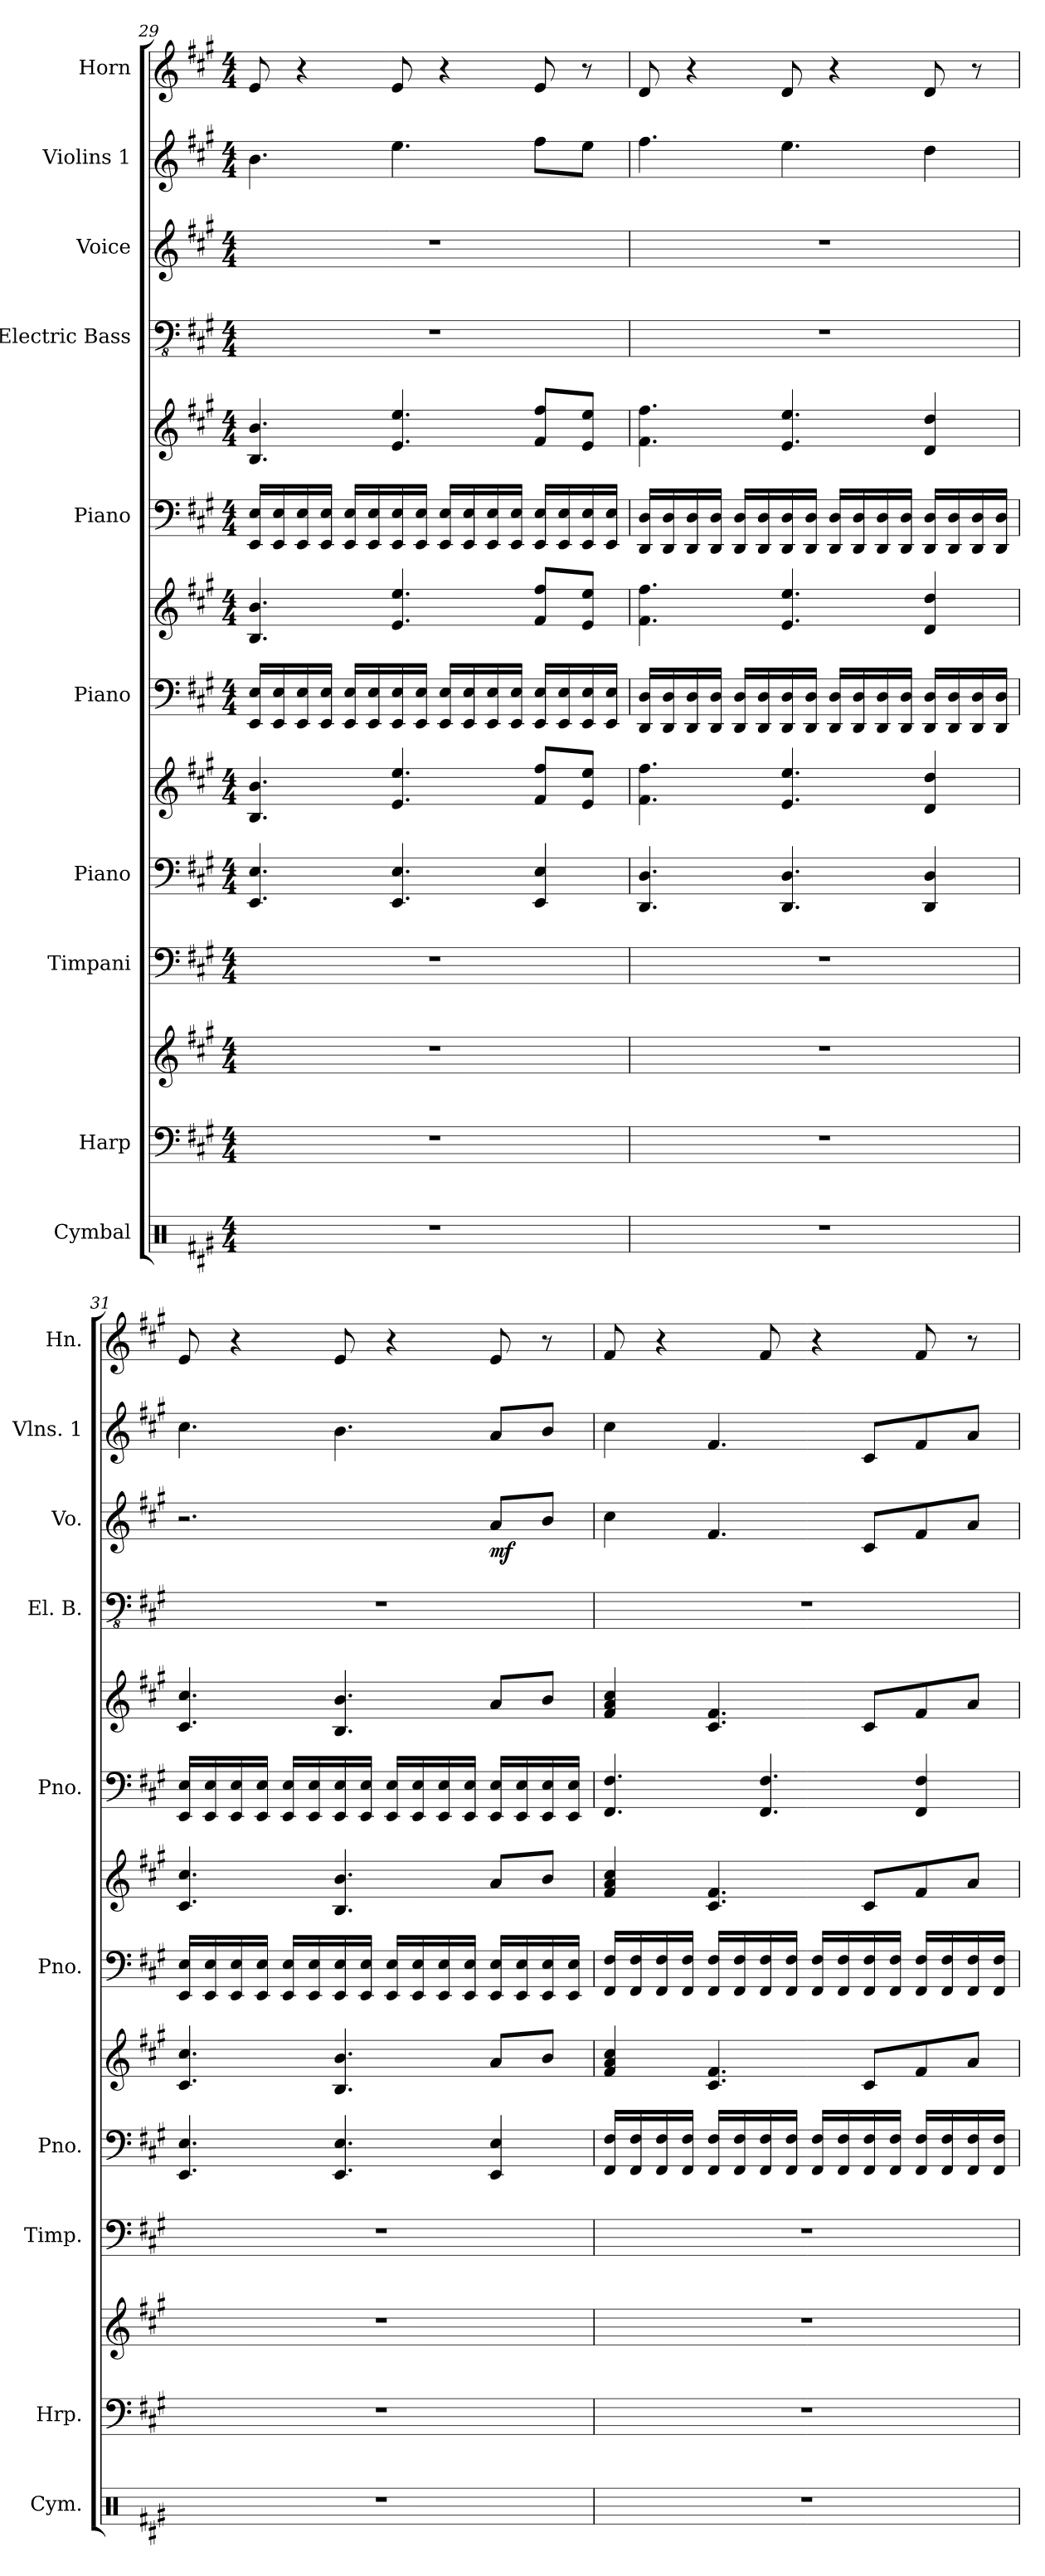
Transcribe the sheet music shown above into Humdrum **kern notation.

**kern	**kern	**kern	**kern	**kern	**kern	**kern	**kern	**kern	**kern	**kern	**kern	**dynam	**kern	**kern
*part10	*part9	*part9	*part8	*part7	*part7	*part6	*part6	*part5	*part5	*part4	*part3	*part3	*part2	*part1
*staff14	*staff13	*staff12	*staff11	*staff10	*staff9	*staff8	*staff7	*staff6	*staff5	*staff4	*staff3	*staff3	*staff2	*staff1
*I"Cymbal	*I"Harp	*	*I"Timpani	*I"Piano	*	*I"Piano	*	*I"Piano	*	*I"Electric Bass	*I"Voice	*	*I"Violins 1	*I"Horn
*I'Cym.	*I'Hrp.	*	*I'Timp.	*I'Pno.	*	*I'Pno.	*	*I'Pno.	*	*I'El. B.	*I'Vo.	*	*I'Vlns. 1	*I'Hn.
!!LO:PB:g=z
*clefX	*clefF4	*clefG2	*clefF4	*clefF4	*clefG2	*clefF4	*clefG2	*clefF4	*clefG2	*clefFv4	*clefG2	*	*clefG2	*clefG2
*	*	*	*	*	*	*	*	*	*	*	*	*	*	*ITrd4c7
*k[f#c#g#]	*k[f#c#g#]	*k[f#c#g#]	*k[f#c#g#]	*k[f#c#g#]	*k[f#c#g#]	*k[f#c#g#]	*k[f#c#g#]	*k[f#c#g#]	*k[f#c#g#]	*k[f#c#g#]	*k[f#c#g#]	*	*k[f#c#g#]	*k[f#c#]
*A:	*A:	*A:	*A:	*A:	*A:	*A:	*A:	*A:	*A:	*A:	*A:	*	*A:	*D:
*M4/4	*M4/4	*M4/4	*M4/4	*M4/4	*M4/4	*M4/4	*M4/4	*M4/4	*M4/4	*M4/4	*M4/4	*	*M4/4	*M4/4
=29	=29	=29	=29	=29	=29	=29	=29	=29	=29	=29	=29	=29	=29	=29
1r	1r	1r	1r	4.EE/ 4.E/	4.B/ 4.b/	16EE/ 16E/LL	4.B/ 4.b/	16EE/ 16E/LL	4.B/ 4.b/	1r	1r	.	4.b\	8A/
.	.	.	.	.	.	16EE/ 16E/	.	16EE/ 16E/	.	.	.	.	.	.
.	.	.	.	.	.	16EE/ 16E/	.	16EE/ 16E/	.	.	.	.	.	4r
.	.	.	.	.	.	16EE/ 16E/JJ	.	16EE/ 16E/JJ	.	.	.	.	.	.
.	.	.	.	.	.	16EE/ 16E/LL	.	16EE/ 16E/LL	.	.	.	.	.	.
.	.	.	.	.	.	16EE/ 16E/	.	16EE/ 16E/	.	.	.	.	.	.
.	.	.	.	4.EE/ 4.E/	4.e/ 4.ee/	16EE/ 16E/	4.e/ 4.ee/	16EE/ 16E/	4.e/ 4.ee/	.	.	.	4.ee\	8A/
.	.	.	.	.	.	16EE/ 16E/JJ	.	16EE/ 16E/JJ	.	.	.	.	.	.
.	.	.	.	.	.	16EE/ 16E/LL	.	16EE/ 16E/LL	.	.	.	.	.	4r
.	.	.	.	.	.	16EE/ 16E/	.	16EE/ 16E/	.	.	.	.	.	.
.	.	.	.	.	.	16EE/ 16E/	.	16EE/ 16E/	.	.	.	.	.	.
.	.	.	.	.	.	16EE/ 16E/JJ	.	16EE/ 16E/JJ	.	.	.	.	.	.
.	.	.	.	4EE/ 4E/	8f#/ 8ff#/L	16EE/ 16E/LL	8f#/ 8ff#/L	16EE/ 16E/LL	8f#/ 8ff#/L	.	.	.	8ff#\L	8A/
.	.	.	.	.	.	16EE/ 16E/	.	16EE/ 16E/	.	.	.	.	.	.
.	.	.	.	.	8e/ 8ee/J	16EE/ 16E/	8e/ 8ee/J	16EE/ 16E/	8e/ 8ee/J	.	.	.	8ee\J	8r
.	.	.	.	.	.	16EE/ 16E/JJ	.	16EE/ 16E/JJ	.	.	.	.	.	.
=30	=30	=30	=30	=30	=30	=30	=30	=30	=30	=30	=30	=30	=30	=30
1r	1r	1r	1r	4.DD/ 4.D/	4.f#\ 4.ff#\	16DD/ 16D/LL	4.f#\ 4.ff#\	16DD/ 16D/LL	4.f#\ 4.ff#\	1r	1r	.	4.ff#\	8G/
.	.	.	.	.	.	16DD/ 16D/	.	16DD/ 16D/	.	.	.	.	.	.
.	.	.	.	.	.	16DD/ 16D/	.	16DD/ 16D/	.	.	.	.	.	4r
.	.	.	.	.	.	16DD/ 16D/JJ	.	16DD/ 16D/JJ	.	.	.	.	.	.
.	.	.	.	.	.	16DD/ 16D/LL	.	16DD/ 16D/LL	.	.	.	.	.	.
.	.	.	.	.	.	16DD/ 16D/	.	16DD/ 16D/	.	.	.	.	.	.
.	.	.	.	4.DD/ 4.D/	4.e/ 4.ee/	16DD/ 16D/	4.e/ 4.ee/	16DD/ 16D/	4.e/ 4.ee/	.	.	.	4.ee\	8G/
.	.	.	.	.	.	16DD/ 16D/JJ	.	16DD/ 16D/JJ	.	.	.	.	.	.
.	.	.	.	.	.	16DD/ 16D/LL	.	16DD/ 16D/LL	.	.	.	.	.	4r
.	.	.	.	.	.	16DD/ 16D/	.	16DD/ 16D/	.	.	.	.	.	.
.	.	.	.	.	.	16DD/ 16D/	.	16DD/ 16D/	.	.	.	.	.	.
.	.	.	.	.	.	16DD/ 16D/JJ	.	16DD/ 16D/JJ	.	.	.	.	.	.
.	.	.	.	4DD/ 4D/	4d/ 4dd/	16DD/ 16D/LL	4d/ 4dd/	16DD/ 16D/LL	4d/ 4dd/	.	.	.	4dd\	8G/
.	.	.	.	.	.	16DD/ 16D/	.	16DD/ 16D/	.	.	.	.	.	.
.	.	.	.	.	.	16DD/ 16D/	.	16DD/ 16D/	.	.	.	.	.	8r
.	.	.	.	.	.	16DD/ 16D/JJ	.	16DD/ 16D/JJ	.	.	.	.	.	.
!!LO:PB:g=z
=31	=31	=31	=31	=31	=31	=31	=31	=31	=31	=31	=31	=31	=31	=31
1r	1r	1r	1r	4.EE/ 4.E/	4.c#/ 4.cc#/	16EE/ 16E/LL	4.c#/ 4.cc#/	16EE/ 16E/LL	4.c#/ 4.cc#/	1r	2.r	.	4.cc#\	8A/
.	.	.	.	.	.	16EE/ 16E/	.	16EE/ 16E/	.	.	.	.	.	.
.	.	.	.	.	.	16EE/ 16E/	.	16EE/ 16E/	.	.	.	.	.	4r
.	.	.	.	.	.	16EE/ 16E/JJ	.	16EE/ 16E/JJ	.	.	.	.	.	.
.	.	.	.	.	.	16EE/ 16E/LL	.	16EE/ 16E/LL	.	.	.	.	.	.
.	.	.	.	.	.	16EE/ 16E/	.	16EE/ 16E/	.	.	.	.	.	.
.	.	.	.	4.EE/ 4.E/	4.B/ 4.b/	16EE/ 16E/	4.B/ 4.b/	16EE/ 16E/	4.B/ 4.b/	.	.	.	4.b\	8A/
.	.	.	.	.	.	16EE/ 16E/JJ	.	16EE/ 16E/JJ	.	.	.	.	.	.
.	.	.	.	.	.	16EE/ 16E/LL	.	16EE/ 16E/LL	.	.	.	.	.	4r
.	.	.	.	.	.	16EE/ 16E/	.	16EE/ 16E/	.	.	.	.	.	.
.	.	.	.	.	.	16EE/ 16E/	.	16EE/ 16E/	.	.	.	.	.	.
.	.	.	.	.	.	16EE/ 16E/JJ	.	16EE/ 16E/JJ	.	.	.	.	.	.
!	!	!	!	!	!	!	!	!	!	!	!	!LO:DY:b	!	!
.	.	.	.	4EE/ 4E/	8a/L	16EE/ 16E/LL	8a/L	16EE/ 16E/LL	8a/L	.	8a/L	mf	8a/L	8A/
.	.	.	.	.	.	16EE/ 16E/	.	16EE/ 16E/	.	.	.	.	.	.
.	.	.	.	.	8b/J	16EE/ 16E/	8b/J	16EE/ 16E/	8b/J	.	8b/J	.	8b/J	8r
.	.	.	.	.	.	16EE/ 16E/JJ	.	16EE/ 16E/JJ	.	.	.	.	.	.
=32	=32	=32	=32	=32	=32	=32	=32	=32	=32	=32	=32	=32	=32	=32
1r	1r	1r	1r	16FF#/ 16F#/LL	4f#/ 4a/ 4cc#/	16FF#/ 16F#/LL	4f#/ 4a/ 4cc#/	4.FF#/ 4.F#/	4f#/ 4a/ 4cc#/	1r	4cc#\	.	4cc#\	8B/
.	.	.	.	16FF#/ 16F#/	.	16FF#/ 16F#/	.	.	.	.	.	.	.	.
.	.	.	.	16FF#/ 16F#/	.	16FF#/ 16F#/	.	.	.	.	.	.	.	4r
.	.	.	.	16FF#/ 16F#/JJ	.	16FF#/ 16F#/JJ	.	.	.	.	.	.	.	.
.	.	.	.	16FF#/ 16F#/LL	4.c#/ 4.f#/	16FF#/ 16F#/LL	4.c#/ 4.f#/	.	4.c#/ 4.f#/	.	4.f#/	.	4.f#/	.
.	.	.	.	16FF#/ 16F#/	.	16FF#/ 16F#/	.	.	.	.	.	.	.	.
.	.	.	.	16FF#/ 16F#/	.	16FF#/ 16F#/	.	4.FF#/ 4.F#/	.	.	.	.	.	8B/
.	.	.	.	16FF#/ 16F#/JJ	.	16FF#/ 16F#/JJ	.	.	.	.	.	.	.	.
.	.	.	.	16FF#/ 16F#/LL	.	16FF#/ 16F#/LL	.	.	.	.	.	.	.	4r
.	.	.	.	16FF#/ 16F#/	.	16FF#/ 16F#/	.	.	.	.	.	.	.	.
.	.	.	.	16FF#/ 16F#/	8c#/L	16FF#/ 16F#/	8c#/L	.	8c#/L	.	8c#/L	.	8c#/L	.
.	.	.	.	16FF#/ 16F#/JJ	.	16FF#/ 16F#/JJ	.	.	.	.	.	.	.	.
.	.	.	.	16FF#/ 16F#/LL	8f#/	16FF#/ 16F#/LL	8f#/	4FF#/ 4F#/	8f#/	.	8f#/	.	8f#/	8B/
.	.	.	.	16FF#/ 16F#/	.	16FF#/ 16F#/	.	.	.	.	.	.	.	.
.	.	.	.	16FF#/ 16F#/	8a/J	16FF#/ 16F#/	8a/J	.	8a/J	.	8a/J	.	8a/J	8r
.	.	.	.	16FF#/ 16F#/JJ	.	16FF#/ 16F#/JJ	.	.	.	.	.	.	.	.
=	=	=	=	=	=	=	=	=	=	=	=	=	=	=
*-	*-	*-	*-	*-	*-	*-	*-	*-	*-	*-	*-	*-	*-	*-
